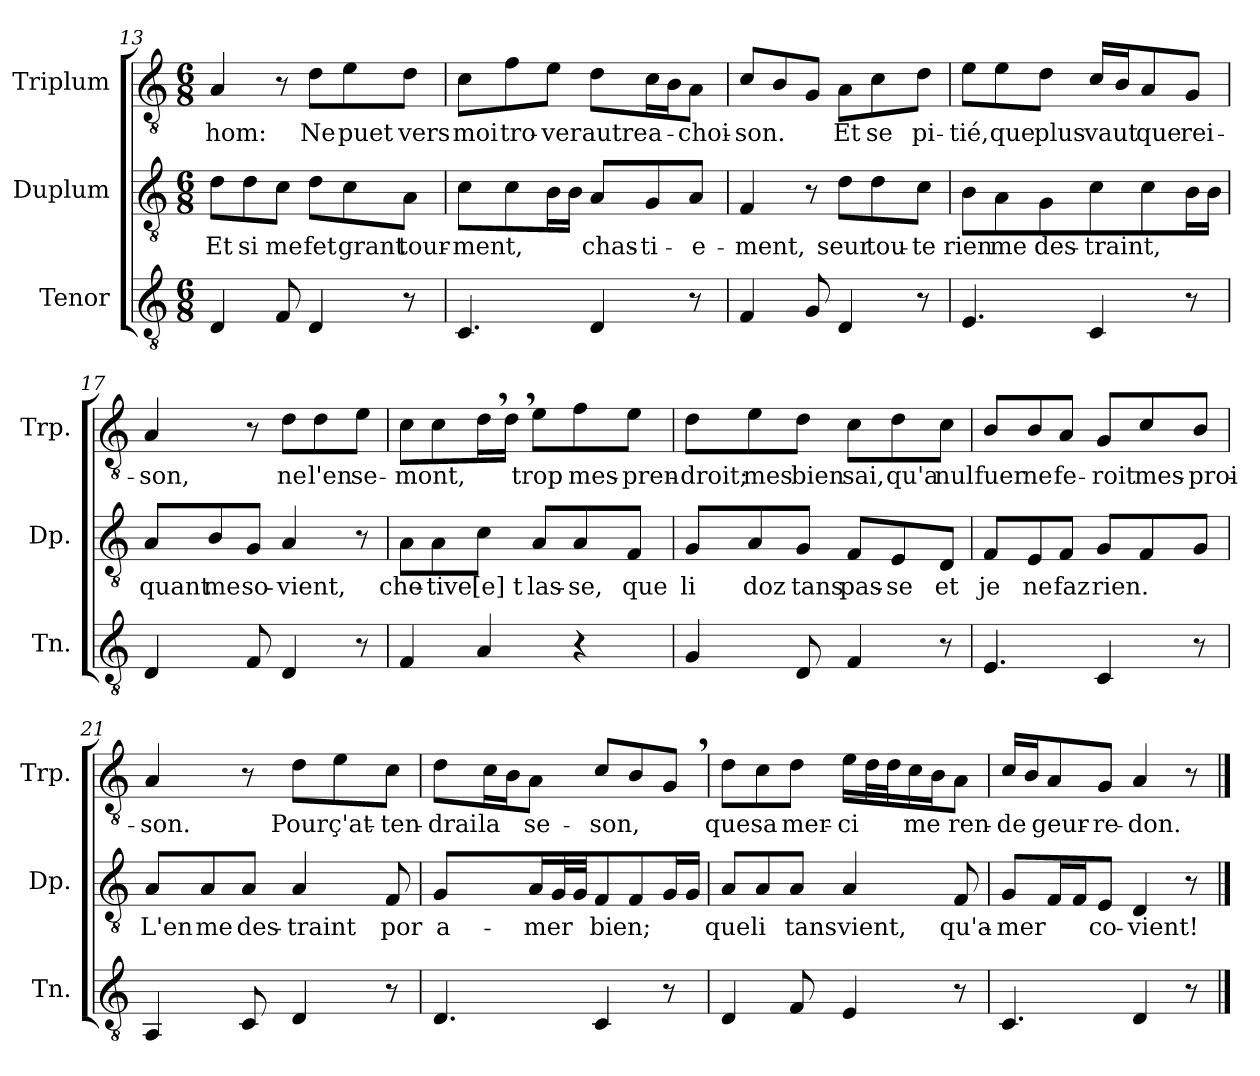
**kern	**kern	**text	**kern	**text
*part3	*part2	*part2	*part1	*part1
*staff3	*staff2	*staff2	*staff1	*staff1
*I"Tenor	*I"Duplum	*	*I"Triplum	*
*I'Tn.	*I'Dp.	*	*I'Trp.	*
!!LO:LB:g=z
*clefGv2	*clefGv2	*	*clefGv2	*
*k[]	*k[]	*	*k[]	*
*M6/8	*M6/8	*	*M6/8	*
=13	=13	=13	=13	=13
!	!	!LO:LY:b	!	!LO:LY:b
4D/	8d\L	Et	4A/	hom:
!	!	!LO:LY:b	!	!
.	8d\	si	.	.
!	!	!LO:LY:b	!	!
8F/	8c\J	me	8r	.
!	!	!LO:LY:b	!	!LO:LY:b
4D/	8d\L	fet	8d\L	Ne
!	!	!LO:LY:b	!	!LO:LY:b
.	8c\	grant	8e\	puet
!	!	!LO:LY:b	!	!LO:LY:b
8r	8A\J	tour-	8d\J	vers
=14	=14	=14	=14	=14
!	!	!LO:LY:b	!	!LO:LY:b
4.C/	8c\L	-ment,	8c\L	moi
!	!	!	!	!LO:LY:b
.	8c\	.	8f\	tro-
!	!	!	!	!LO:LY:b
*	*tremolo	*	*	*
.	16B\	.	8e\J	-ver
.	16B\JJ	.	.	.
*	*Xtremolo	*	*	*
!	!	!LO:LY:b	!	!LO:LY:b
4D/	8A/L	chas-	8d\L	autre
!	!	!LO:LY:b	!	!LO:LY:b
.	8G/	-ti-	16c\L	a-
.	.	.	16B\J	.
!	!	!LO:LY:b	!	!LO:LY:b
8r	8A/J	-e-	8A\J	-choi-
=15	=15	=15	=15	=15
!	!	!LO:LY:b	!	!LO:LY:b
4F/	4F/	-ment,	8c/L	-son.
.	.	.	8B/	.
8G/	8r	.	8G/J	.
!	!	!LO:LY:b	!	!LO:LY:b
4D/	8d\L	seur	8A\L	Et
!	!	!LO:LY:b	!	!LO:LY:b
.	8d\	tou-	8c\	se
!	!	!LO:LY:b	!	!LO:LY:b
8r	8c\J	-te	8d\J	pi-
=16	=16	=16	=16	=16
!	!	!LO:LY:b	!	!LO:LY:b
4.E/	8B/L	rien	8e\L	-tié,
!	!	!LO:LY:b	!	!LO:LY:b
.	8A/	me	8e\	que
!	!	!LO:LY:b	!	!LO:LY:b
.	8G/J	des-	8d\J	plus
!	!	!LO:LY:b	!	!LO:LY:b
4C/	8c\L	-traint,	16c/LL	vaut
.	.	.	16B/J	.
!	!	!	!	!LO:LY:b
.	8c\	.	8A/	que
!	!	!	!	!LO:LY:b
*	*tremolo	*	*	*
8r	16B\	.	8G/J	rei-
.	16B\JJ	.	.	.
*	*Xtremolo	*	*	*
!!LO:LB:g=z
=17	=17	=17	=17	=17
!	!	!LO:LY:b	!	!LO:LY:b
4D/	8A/L	quant	4A/	-son,
!	!	!LO:LY:b	!	!
.	8B/	me	.	.
!	!	!LO:LY:b	!	!
8F/	8G/J	so-	8r	.
!	!	!LO:LY:b	!	!LO:LY:b
4D/	4A/	-vient,	8d\L	ne
!	!	!	!	!LO:LY:b
.	.	.	8d\	l'en
!	!	!	!	!LO:LY:b
8r	8r	.	8e\J	se-
=18	=18	=18	=18	=18
!	!	!LO:LY:b	!	!LO:LY:b
4F/	8A\L	che-	8c\L	-mont,
!	!	!LO:LY:b	!	!
.	8A\	-tive	8c\	.
!	!	!LO:LY:b	!	!
*	*	*	*tremolo	*
4A/	8c\J	[e]t	16d,\	.
.	.	.	16d,\JJ	.
*	*	*	*Xtremolo	*
!	!	!LO:LY:b	!	!LO:LY:b
.	8A/L	las-	8e\L	trop
!	!	!LO:LY:b	!	!LO:LY:b
4r	8A/	-se,	8f\	mes-
!	!	!LO:LY:b	!	!LO:LY:b
.	8F/J	que	8e\J	-pren-
=19	=19	=19	=19	=19
!	!	!LO:LY:b	!	!LO:LY:b
4G/	8G/L	li	8d\L	-droit;
!	!	!LO:LY:b	!	!LO:LY:b
.	8A/	doz	8e\	mes
!	!	!LO:LY:b	!	!LO:LY:b
8D/	8G/J	tans	8d\J	bien
!	!	!LO:LY:b	!	!LO:LY:b
4F/	8F/L	pas-	8c\L	sai,
!	!	!LO:LY:b	!	!LO:LY:b
.	8E/	-se	8d\	qu'a
!	!	!LO:LY:b	!	!LO:LY:b
8r	8D/J	et	8c\J	nul
!!LO:PB:g=z
=20	=20	=20	=20	=20
!	!	!LO:LY:b	!	!LO:LY:b
4.E/	8F/L	je	8B/L	fuer
!	!	!LO:LY:b	!	!LO:LY:b
.	8E/	ne	8B/	ne
!	!	!LO:LY:b	!	!LO:LY:b
.	8F/J	faz	8A/J	fe-
!	!	!LO:LY:b	!	!LO:LY:b
4C/	8G/L	rien.	8G/L	-roit
!	!	!	!	!LO:LY:b
.	8F/	.	8c/	mes-
!	!	!	!	!LO:LY:b
8r	8G/J	.	8B/J	-proi-
=21	=21	=21	=21	=21
!	!	!LO:LY:b	!	!LO:LY:b
4AA/	8A/L	L'en	4A/	-son.
!	!	!LO:LY:b	!	!
.	8A/	me	.	.
!	!	!LO:LY:b	!	!
8C/	8A/J	des-	8r	.
!	!	!LO:LY:b	!	!LO:LY:b
4D/	4A/	-traint	8d\L	Pour
!	!	!	!	!LO:LY:b
.	.	.	8e\	ç'at-
!	!	!LO:LY:b	!	!LO:LY:b
8r	8F/	por	8c\J	-ten-
=22	=22	=22	=22	=22
!	!	!LO:LY:b	!	!LO:LY:b
4.D/	4G/	a-	8d\L	-drai
!	!	!	!	!LO:LY:b
.	.	.	16c\L	la
.	.	.	16B\J	.
!	!	!LO:LY:b	!	!LO:LY:b
.	16A/LL	-mer	8A\J	se-
*	*tremolo	*	*	*
.	32G/	.	.	.
.	32G/JJJ	.	.	.
*	*Xtremolo	*	*	*
!	!	!LO:LY:b	!	!LO:LY:b
4C/	8F/L	bien;	8c/L	-son,
.	8F/	.	8B/	.
*	*tremolo	*	*	*
8r	16G/	.	8G,/J	.
.	16G/JJ	.	.	.
*	*Xtremolo	*	*	*
=23	=23	=23	=23	=23
!	!	!LO:LY:b	!	!LO:LY:b
4D/	8A/L	que	8d\L	que
!	!	!LO:LY:b	!	!LO:LY:b
.	8A/	li	8c\	sa
!	!	!LO:LY:b	!	!LO:LY:b
8F/	8A/J	tans	8d\J	mer-
!	!	!LO:LY:b	!	!LO:LY:b
4E/	4A/	vient,	16e\LL	-ci
*	*	*	*tremolo	*
.	.	.	32d\	.
.	.	.	32d\	.
*	*	*	*Xtremolo	*
!	!	!	!	!LO:LY:b
.	.	.	16c\	me
.	.	.	16B\J	.
!	!	!LO:LY:b	!	!LO:LY:b
8r	8F/	qu'a-	8A\J	ren-
!!LO:LB:g=z
=24	=24	=24	=24	=24
!	!	!LO:LY:b	!	!LO:LY:b
4.C/	8G/L	-mer	16c/LL	-de
.	.	.	16B/J	.
!	!	!	!	!LO:LY:b
*	*tremolo	*	*	*
.	16F/	.	8A/	geur-
.	16F/	.	.	.
*	*Xtremolo	*	*	*
!	!	!LO:LY:b	!	!LO:LY:b
.	8E/J	co-	8G/J	-re-
!	!	!LO:LY:b	!	!LO:LY:b
4D/	4D/	-vient!	4A/	-don.
8r	8r	.	8r	.
==	==	==	==	==
*-	*-	*-	*-	*-
